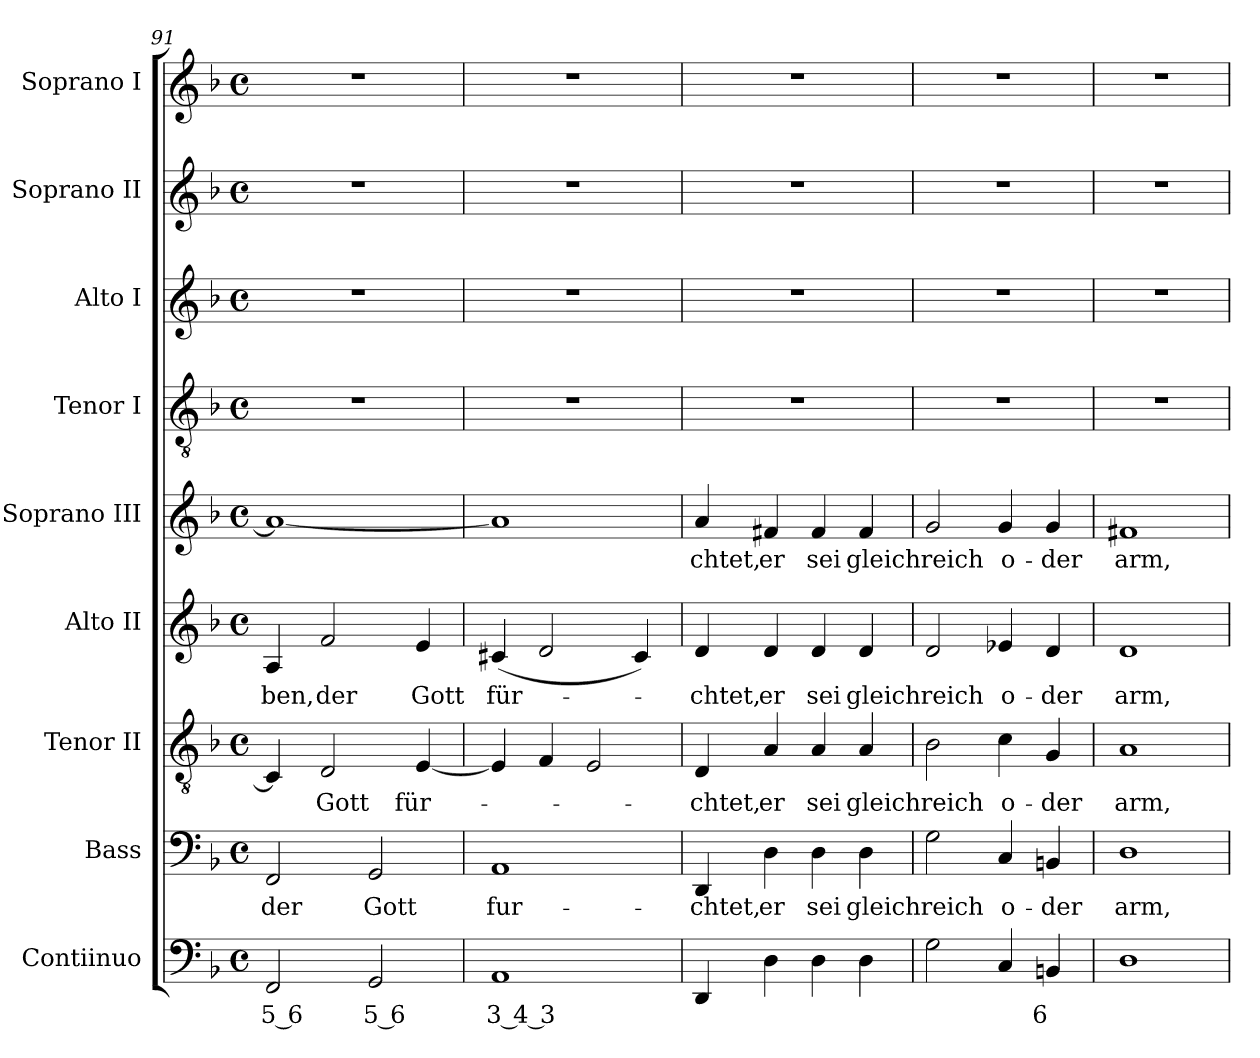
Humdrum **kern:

**kern	**text	**kern	**text	**kern	**text	**kern	**text	**kern	**text	**kern	**kern	**kern	**kern
*part9	*part9	*part8	*part8	*part7	*part7	*part6	*part6	*part5	*part5	*part4	*part3	*part2	*part1
*staff9	*staff9	*staff8	*staff8	*staff7	*staff7	*staff6	*staff6	*staff5	*staff5	*staff4	*staff3	*staff2	*staff1
*I"Contiinuo	*	*I"Bass	*	*I"Tenor II	*	*I"Alto II	*	*I"Soprano III	*	*I"Tenor I	*I"Alto I	*I"Soprano II	*I"Soprano I
*	*	*I'B	*	*I'T II	*	*I'A II	*	*I'S III	*	*I'T I	*I'A I	*I'S II	*I'S I
*clefF4	*	*clefF4	*	*clefGv2	*	*clefG2	*	*clefG2	*	*clefGv2	*clefG2	*clefG2	*clefG2
*k[b-]	*	*k[b-]	*	*k[b-]	*	*k[b-]	*	*k[b-]	*	*k[b-]	*k[b-]	*k[b-]	*k[b-]
*F:	*	*F:	*	*F:	*	*F:	*	*F:	*	*F:	*F:	*F:	*F:
*M4/4	*	*M4/4	*	*M4/4	*	*M4/4	*	*M4/4	*	*M4/4	*M4/4	*M4/4	*M4/4
*met(c)	*	*met(c)	*	*met(c)	*	*met(c)	*	*met(c)	*	*met(c)	*met(c)	*met(c)	*met(c)
=91	=91	=91	=91	=91	=91	=91	=91	=91	=91	=91	=91	=91	=91
!	!LO:LY:b	!	!LO:LY:b	!	!	!	!LO:LY:b	!	!	!	!	!	!
2FF	5 6	2FF	der	4C]	.	4A	-ben,	1a_	.	1r	1r	1r	1r
!	!	!	!	!	!LO:LY:b	!	!LO:LY:b	!	!	!	!	!	!
.	.	.	.	2D	Gott	2f	der	.	.	.	.	.	.
!	!LO:LY:b	!	!LO:LY:b	!	!	!	!	!	!	!	!	!	!
2GG	5 6	2GG	Gott	.	.	.	.	.	.	.	.	.	.
!	!	!	!	!	!LO:LY:b	!	!LO:LY:b	!	!	!	!	!	!
.	.	.	.	[4E	für-	4e	Gott	.	.	.	.	.	.
=92	=92	=92	=92	=92	=92	=92	=92	=92	=92	=92	=92	=92	=92
!	!LO:LY:b	!	!LO:LY:b	!	!	!	!LO:LY:b	!	!	!	!	!	!
1AA	3 4 3	1AA	fur-	4E]	.	(<4c#X	für-	1a]	.	1r	1r	1r	1r
.	.	.	.	4F	.	2d	.	.	.	.	.	.	.
.	.	.	.	2E	.	.	.	.	.	.	.	.	.
.	.	.	.	.	.	4c#)	.	.	.	.	.	.	.
=93	=93	=93	=93	=93	=93	=93	=93	=93	=93	=93	=93	=93	=93
!	!	!	!LO:LY:b	!	!LO:LY:b	!	!LO:LY:b	!	!LO:LY:b	!	!	!	!
4DD	.	4DD	-chtet,	4D	chtet,	4d	chtet,	4a	chtet,	1r	1r	1r	1r
!	!	!	!LO:LY:b	!	!LO:LY:b	!	!LO:LY:b	!	!LO:LY:b	!	!	!	!
4D	.	4D	er	4A	er	4d	er	4f#X	er	.	.	.	.
!	!	!	!LO:LY:b	!	!LO:LY:b	!	!LO:LY:b	!	!LO:LY:b	!	!	!	!
4D	.	4D	sei	4A	sei	4d	sei	4f#	sei	.	.	.	.
!	!	!	!LO:LY:b	!	!LO:LY:b	!	!LO:LY:b	!	!LO:LY:b	!	!	!	!
4D	.	4D	gleich	4A	gleich	4d	gleich	4f#	gleich	.	.	.	.
=94	=94	=94	=94	=94	=94	=94	=94	=94	=94	=94	=94	=94	=94
!	!	!	!LO:LY:b	!	!LO:LY:b	!	!LO:LY:b	!	!LO:LY:b	!	!	!	!
2G	.	2G	reich	2B-	reich	2d	reich	2g	reich	1r	1r	1r	1r
!	!	!	!LO:LY:b	!	!LO:LY:b	!	!LO:LY:b	!	!LO:LY:b	!	!	!	!
4C	.	4C	o-	4c	o-	4e-X	o-	4g	o-	.	.	.	.
!	!LO:LY:b	!	!LO:LY:b	!	!LO:LY:b	!	!LO:LY:b	!	!LO:LY:b	!	!	!	!
4BBn	6	4BBn	-der	4G	-der	4d	-der	4g	-der	.	.	.	.
=95	=95	=95	=95	=95	=95	=95	=95	=95	=95	=95	=95	=95	=95
!	!	!	!LO:LY:b	!	!LO:LY:b	!	!LO:LY:b	!	!LO:LY:b	!	!	!	!
1D	.	1D	arm,	1A	arm,	1d	arm,	1f#X	arm,	1r	1r	1r	1r
=	=	=	=	=	=	=	=	=	=	=	=	=	=
*-	*-	*-	*-	*-	*-	*-	*-	*-	*-	*-	*-	*-	*-
